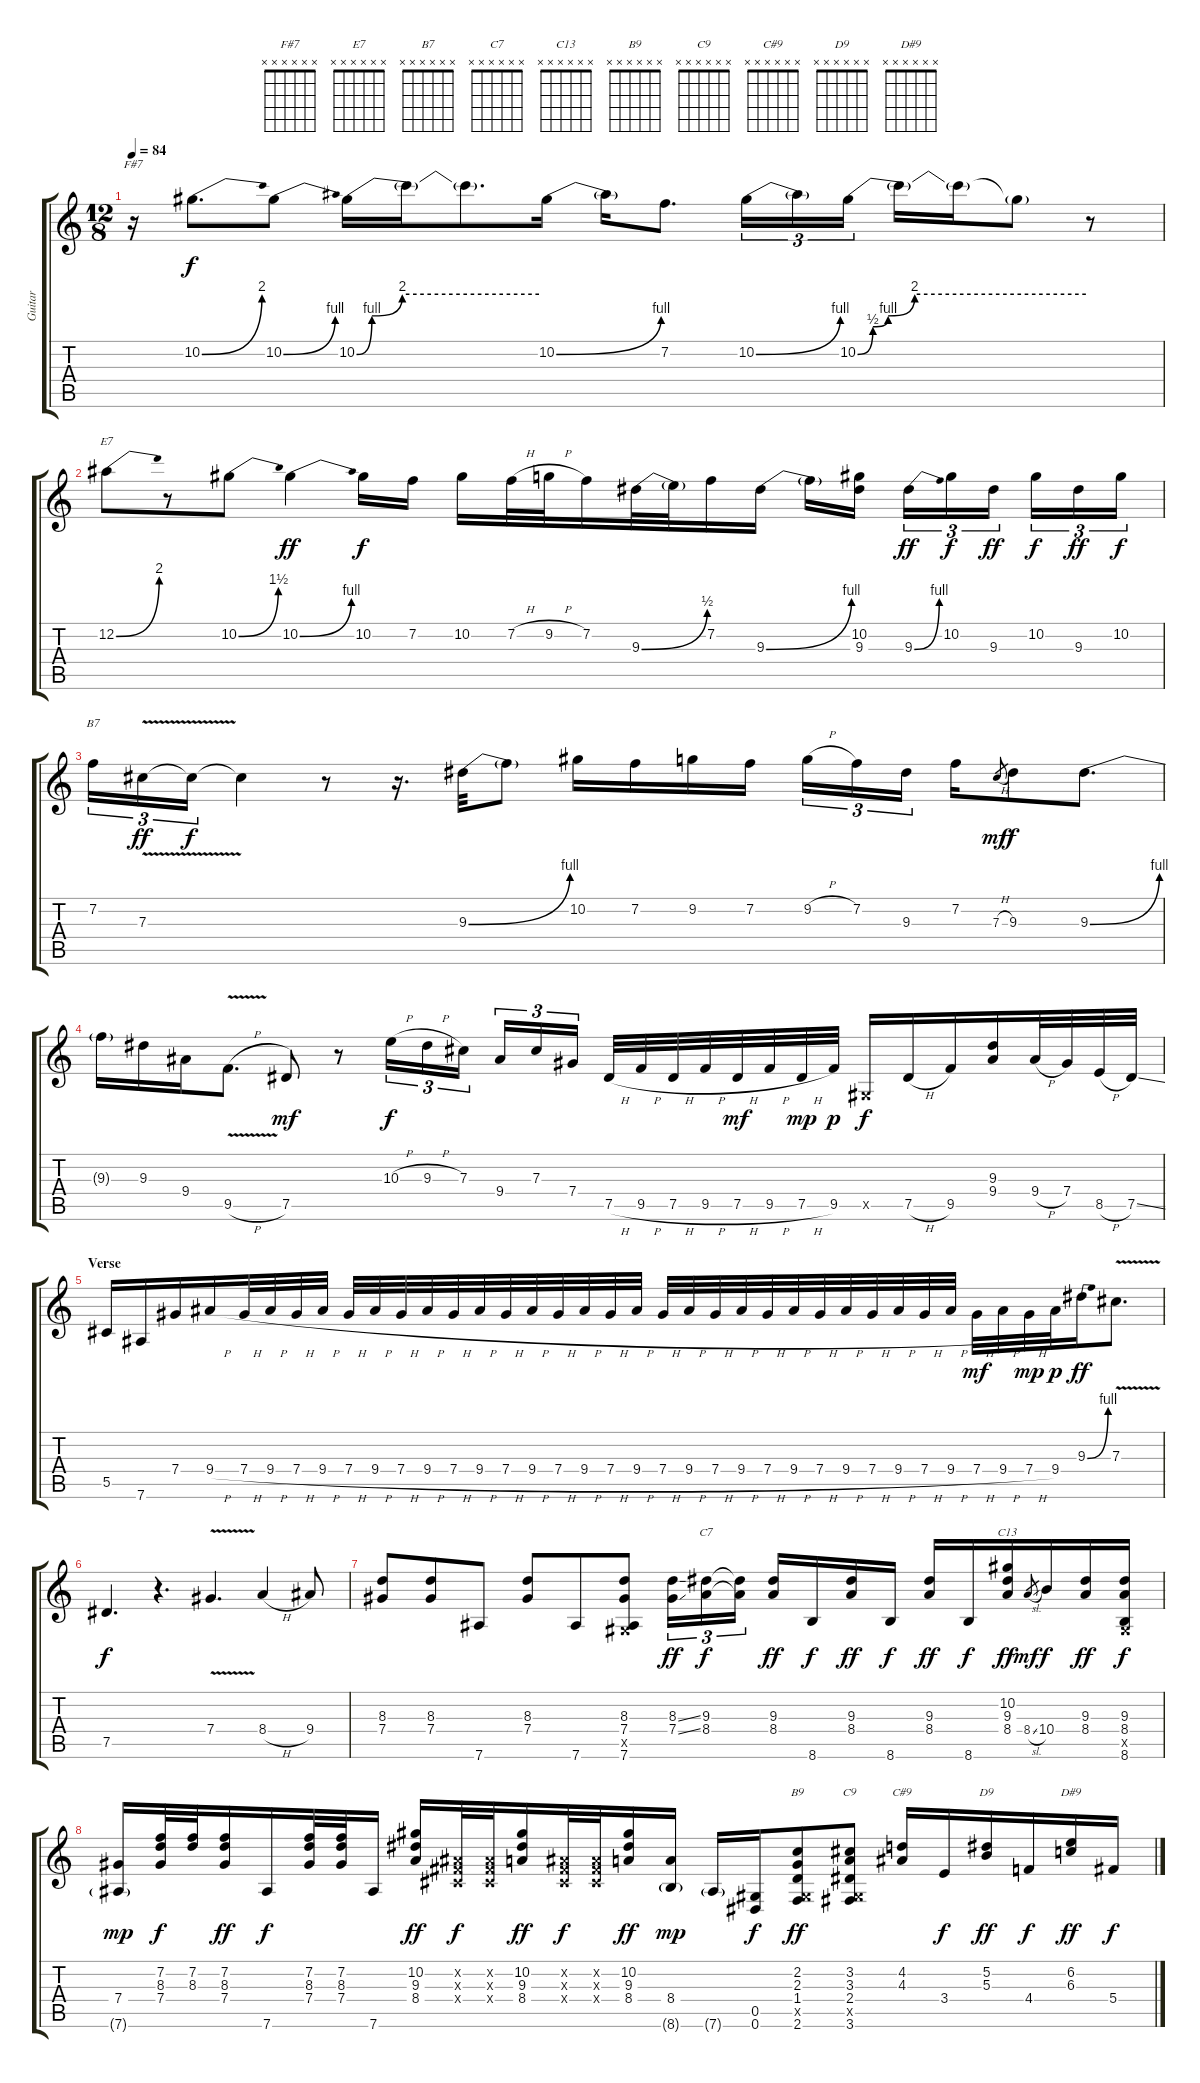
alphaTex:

\track ("Guitar" "Guitar") {instrument overdrivenguitar}
\staff {score tabs}
\tuning (Eb4 Bb3 Gb3 Db3 Ab2 Eb2) {hide}
\chord ("F#7" x x x x x x)
\chord ("E7" x x x x x x)
\chord ("B7" x x x x x x)
\chord ("C7" x x x x x x)
\chord ("C13" x x x x x x)
\chord ("B9" x x x x x x)
\chord ("C9" x x x x x x)
\chord ("C#9" x x x x x x)
\chord ("D9" x x x x x x)
\chord ("D#9" x x x x x x)
\ts (12 8)
\tempo 84
\clef g2
\ks c
r.16{ch "F#7" dy f} 10.2{be (bend 0 0 60 8)}.8{d} 10.2{be (bend 0 0 60 4)}.8 10.2{be (custom 0 0 5 4 15 8 60 8)}.16 10.2{t}.16 10.2{t}.8{d} 10.2{be (bend 0 0 60 4)}.16 10.2{t}.16 7.2.8{d} 10.2{be (bend 0 0 60 4)}.16{tu (3 2)} 10.2{t}.16{tu (3 2)} 10.2{be (custom 0 0 4 2 8 4 15 8 60 8)}.16{tu (3 2)} 10.2{t}.16 10.2{t}.16 10.2{t}.8 r.8 |
12.2{be (bend 0 0 60 8)}.8{ch "E7"} r.8 10.2{be (bend 0 0 60 6)}.8 10.2{be (bend 0 0 60 4)}.4{dy ff} 10.2.16{dy f} 7.2.16 10.2.16 7.2{h}.32 9.2{h}.32 7.2.16 9.3{be (bend 0 0 60 2)}.32 9.3{t}.32 7.2.16 9.3{be (bend 0 0 60 4)}.16 9.3{t}.16 (10.2 9.3).16{beam splitsecondary} 9.3{be (bend 0 0 60 4)}.16{tu (3 2) dy ff} 10.2.16{tu (3 2) dy f} 9.3.16{tu (3 2) dy ff beam splitsecondary} 10.2.16{tu (3 2) dy f} 9.3.16{tu (3 2) dy ff} 10.2.16{tu (3 2) dy f} |
7.2.16{tu (3 2) ch "B7"} 7.3{v}.16{tu (3 2) dy ff} 7.3{t}.16{tu (3 2) dy f} 7.3{t}.4 r.8 r.16{d} 9.3{be (bend 0 0 60 4)}.32 9.3{t}.8 10.2.16 7.2.16 9.2.16 7.2.16{beam splitsecondary} 9.2{h}.16{tu (3 2)} 7.2.16{tu (3 2)} 9.3.16{tu (3 2)} 7.2.16 7.3{h}.8{gr dy mf} 9.3.8{dy f} 9.3{be (bend 0 0 60 4)}.8{d} |
9.3{t}.16 9.3.16 9.4.16 9.5{v h}.8{d} 7.5.8{dy mf} r.8 10.3{h}.16{tu (3 2) dy f} 9.3{h}.16{tu (3 2)} 7.3.16{tu (3 2)} 9.4.16{tu (3 2)} 7.3.16{tu (3 2)} 7.4.16{tu (3 2) beam splitsecondary} 7.5{h}.32 9.5{h}.32 7.5{h}.32 9.5{h}.32 7.5{h}.32{dy mf} 9.5{h}.32 7.5{h}.32{dy mp} 9.5.32{dy p} 0.5{x}.16{dy f} 7.5{h}.16 9.5.16 (9.3 9.4).16 9.4{h}.32 7.4.32 8.5{h}.32 7.5{ss}.32 |
\section ("" "Verse")
5.5.16 7.6.16 7.4.16 9.4{h}.16 7.4{h}.32 9.4{h}.32 7.4{h}.32 9.4{h}.32 7.4{h}.32 9.4{h}.32 7.4{h}.32 9.4{h}.32 7.4{h}.32 9.4{h}.32 7.4{h}.32 9.4{h}.32 7.4{h}.32 9.4{h}.32 7.4{h}.32 9.4{h}.32 7.4{h}.32 9.4{h}.32 7.4{h}.32 9.4{h}.32 7.4{h}.32 9.4{h}.32 7.4{h}.32 9.4{h}.32 7.4{h}.32 9.4{h}.32 7.4{h}.32 9.4{h}.32 7.4{h}.32{dy mf} 9.4{h}.32 7.4{h}.32{dy mp} 9.4.32{dy p} 9.3{be (bend 0 0 60 4)}.16{dy ff} 7.3{v}.8{d} |
7.5.4{d dy f} r.4{d} 7.4{v}.4{d} 8.4{h}.4 9.4.8 |
(8.3 7.4).8 (8.3 7.4).8 7.6.8 (8.3 7.4).8 7.6.8 (8.3 7.4 0.5{x} 7.6).8 (8.3{ss} 7.4{ss}).16{tu (3 2) dy ff} (9.3 8.4).16{tu (3 2) ch "C7" dy f} (9.3{t} 8.4{t}).16{tu (3 2) beam splitsecondary} (9.3 8.4).16{dy ff} 8.6.16{dy f} (9.3 8.4).16{dy ff} 8.6.16{dy f} (9.3 8.4).16{dy ff} 8.6.16{dy f} (10.2 9.3 8.4).16{ch "C13" dy ff} 8.4{sl}.8{gr dy mf} 10.4.16{dy f} (9.3 8.4).16{dy ff} (9.3 8.4 0.5{x} 8.6).16{dy f} |
(7.4 7.6{g}).16{dy mp} (7.2 8.3 7.4).32{dy f} (7.2 8.3).32 (7.2 8.3 7.4).16{dy ff} 7.6.16{dy f} (7.2 8.3 7.4).32 (7.2 8.3 7.4).32 7.6.16 (10.2 9.3 8.4).16{dy ff} (0.2{x} 0.3{x} 0.4{x}).32{dy f} (0.2{x} 0.3{x} 0.4{x}).32 (10.2 9.3 8.4).16{dy ff} (0.2{x} 0.3{x} 0.4{x}).32{dy f} (0.2{x} 0.3{x} 0.4{x}).32 (10.2 9.3 8.4).16{dy ff} (8.4 8.6{g}).16{dy mp} 7.6{g}.16 (0.5 0.6).16{dy f} (2.2 2.3 1.4 0.5{x} 2.6).8{ch "B9" dy ff} (3.2 3.3 2.4 0.5{x} 3.6).8{ch "C9"} (4.2 4.3).16{ch "C#9"} 3.4.16{dy f} (5.2 5.3).16{ch "D9" dy ff} 4.4.16{dy f} (6.2 6.3).16{ch "D#9" dy ff} 5.4.16{dy f}
